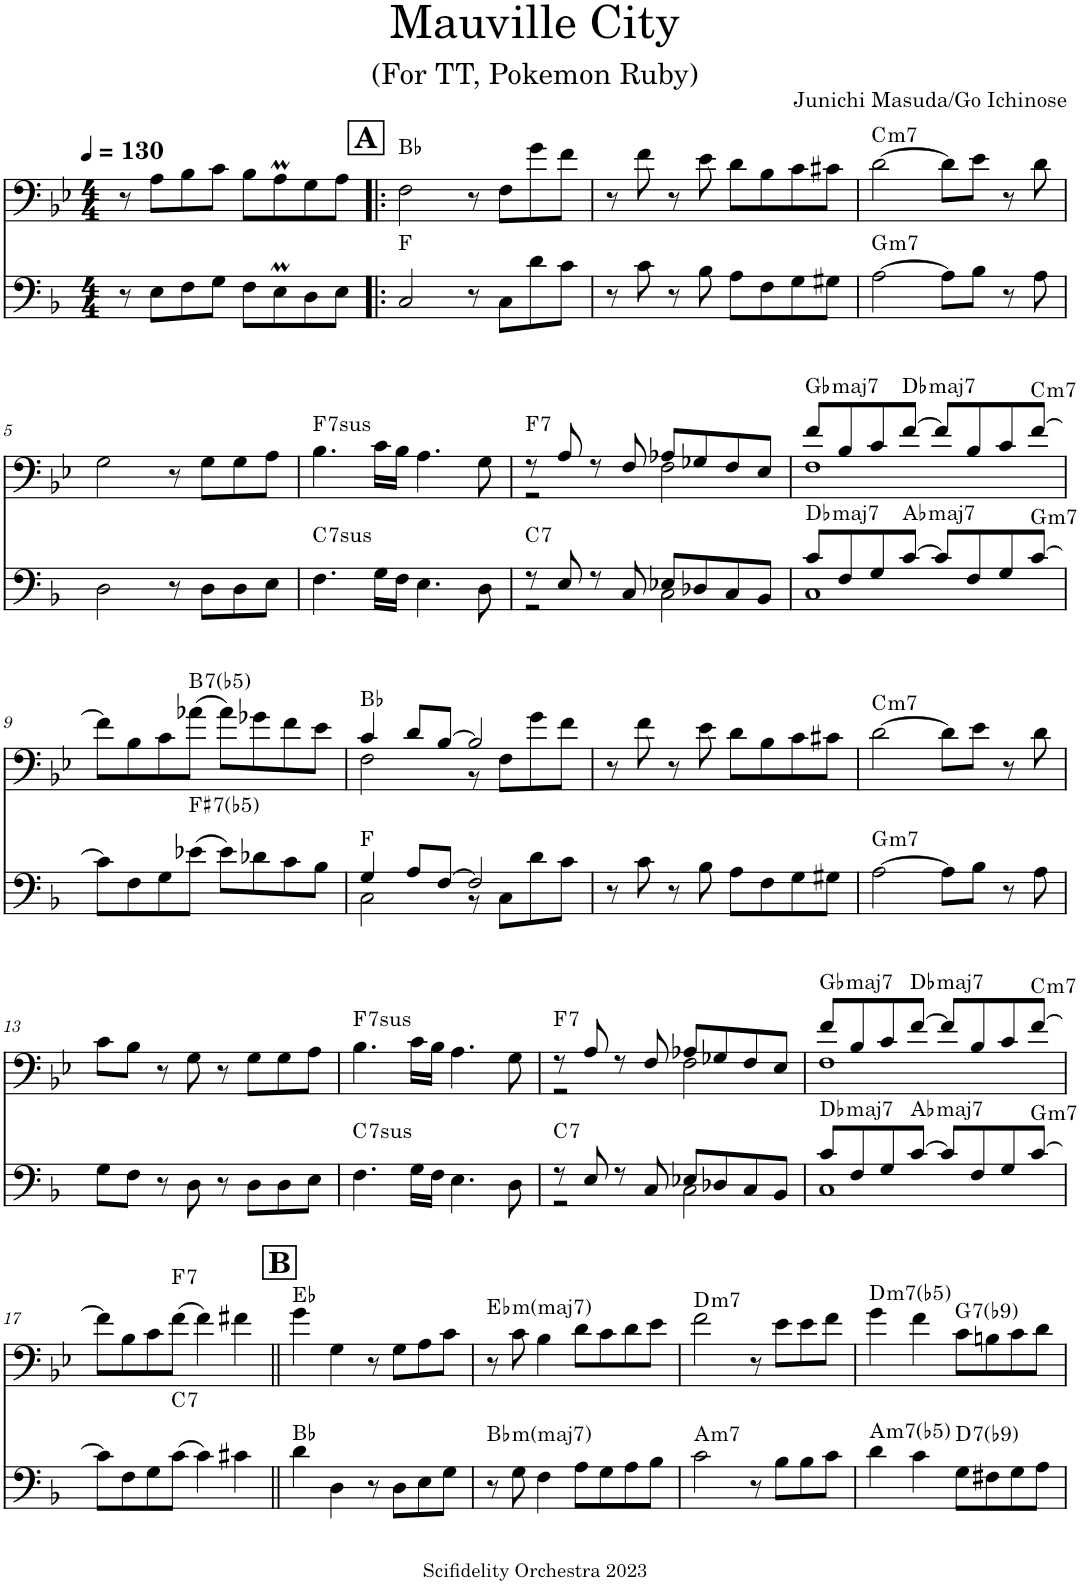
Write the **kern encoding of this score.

**kern	**harte	**kern	**harte
*part2	*part2	*part1	*part1
*staff2	*	*staff1	*
*I"Piano	*	*I"Trombone	*
*I'Pno	*	*I'Trb	*
*clefF4	*	*clefF4	*
*Trd-3c-5	*	*	*
*k[b-]	*	*k[b-e-]	*
*M4/4	*	*M4/4	*
*MM130	*	*MM130	*
=1	=1	=1	=1
8r	.	8r	.
8E\L	.	8A\L	.
8F\	.	8B-\	.
8G\J	.	8c\J	.
8F\L	.	8B-\L	.
8Em\	.	8Am\	.
8D\	.	8G\	.
8E\J	.	8A\J	.
!!LO:REH:place=s1:a:B:cj:fs=14:t=A
=2!|:	=2!|:	=2!|:	=2!|:
2C/	F:maj	2F\	Bb:maj
8r	.	8r	.
8C\L	.	8F\L	.
8d\	.	8g\	.
8c\J	.	8f\J	.
=3	=3	=3	=3
8r	.	8r	.
8c\	.	8f\	.
8r	.	8r	.
8B-\	.	8e-\	.
8A\L	.	8d\L	.
8F\	.	8B-\	.
8G\	.	8c\	.
8G#X\J	.	8c#X\J	.
=4	=4	=4	=4
!	!LO:H:kt=m7	!	!LO:H:kt=m7
[2A\	G:min7	[2d\	C:min7
8A\L]	.	8d\L]	.
8B-\J	.	8e-\J	.
8r	.	8r	.
8A\	.	8d\	.
!!LO:LB:g=z
=5	=5	=5	=5
2D\	.	2G\	.
8r	.	8r	.
8D\L	.	8G\L	.
8D\	.	8G\	.
8E\J	.	8A\J	.
=6	=6	=6	=6
!	!LO:H:kt=7sus	!	!LO:H:kt=7sus
4.F\	C:sus4(7)	4.B-\	F:sus4(7)
16G\LL	.	16c\LL	.
16F\JJ	.	16B-\JJ	.
4.E\	.	4.A\	.
8D\	.	8G\	.
=7	=7	=7	=7
*^	*	*^	*
!	!	!LO:H:kt=7	!	!	!LO:H:kt=7
8r	2r	C:7	8r	2r	F:7
8E/	.	.	8A/	.	.
8r	.	.	8r	.	.
8C/	.	.	8F/	.	.
8E-X/L	2C\	.	8A-X/L	2F\	.
8D-X/	.	.	8G-X/	.	.
8C/	.	.	8F/	.	.
8BB-/J	.	.	8E-/J	.	.
=8	=8	=8	=8	=8	=8
!	!	!LO:H:kt=maj7	!	!	!LO:H:kt=maj7
8c/L	1C	Db:maj7	8f/L	1F	Gb:maj7
8F/	.	.	8B-/	.	.
8G/	.	.	8c/	.	.
!	!	!LO:H:kt=maj7	!	!	!LO:H:kt=maj7
[8c/J	.	Ab:maj7	[8f/J	.	Db:maj7
8c/L]	.	.	8f/L]	.	.
8F/	.	.	8B-/	.	.
8G/	.	.	8c/	.	.
!	!	!LO:H:kt=m7	!	!	!LO:H:kt=m7
[8c/J	.	G:min7	[8f/J	.	C:min7
*v	*v	*	*	*	*
*	*	*v	*v	*
!!LO:LB:g=z
=9	=9	=9	=9
8c\L]	.	8f\L]	.
8F\	.	8B-\	.
8G\	.	8c\	.
!	!LO:H:kt=7	!	!LO:H:kt=7
(8e-X\J	F#:(3,b5,b7)	(8a-X\J	B:(3,b5,b7)
8e-\L)	.	8a-\L)	.
8d-X\	.	8g-X\	.
8c\	.	8f\	.
8B-\J	.	8e-\J	.
=10	=10	=10	=10
*^	*	*^	*
4G/	2C\	F:maj	4c/	2F\	Bb:maj
8A/L	.	.	8d/L	.	.
[8F/J	.	.	[8B-/J	.	.
2F/]	8r	.	2B-/]	8r	.
.	8C\L	.	.	8F\L	.
.	8d\	.	.	8g\	.
.	8c\J	.	.	8f\J	.
*v	*v	*	*	*	*
*	*	*v	*v	*
=11	=11	=11	=11
8r	.	8r	.
8c\	.	8f\	.
8r	.	8r	.
8B-\	.	8e-\	.
8A\L	.	8d\L	.
8F\	.	8B-\	.
8G\	.	8c\	.
8G#X\J	.	8c#X\J	.
=12	=12	=12	=12
!	!LO:H:kt=m7	!	!LO:H:kt=m7
[2A\	G:min7	[2d\	C:min7
8A\L]	.	8d\L]	.
8B-\J	.	8e-\J	.
8r	.	8r	.
8A\	.	8d\	.
!!LO:LB:g=z
=13	=13	=13	=13
8G\L	.	8c\L	.
8F\J	.	8B-\J	.
8r	.	8r	.
8D\	.	8G\	.
8r	.	8r	.
8D\L	.	8G\L	.
8D\	.	8G\	.
8E\J	.	8A\J	.
=14	=14	=14	=14
!	!LO:H:kt=7sus	!	!LO:H:kt=7sus
4.F\	C:sus4(7)	4.B-\	F:sus4(7)
16G\LL	.	16c\LL	.
16F\JJ	.	16B-\JJ	.
4.E\	.	4.A\	.
8D\	.	8G\	.
=15	=15	=15	=15
*^	*	*^	*
!	!	!LO:H:kt=7	!	!	!LO:H:kt=7
8r	2r	C:7	8r	2r	F:7
8E/	.	.	8A/	.	.
8r	.	.	8r	.	.
8C/	.	.	8F/	.	.
8E-X/L	2C\	.	8A-X/L	2F\	.
8D-X/	.	.	8G-X/	.	.
8C/	.	.	8F/	.	.
8BB-/J	.	.	8E-/J	.	.
=16	=16	=16	=16	=16	=16
!	!	!LO:H:kt=maj7	!	!	!LO:H:kt=maj7
8c/L	1C	Db:maj7	8f/L	1F	Gb:maj7
8F/	.	.	8B-/	.	.
8G/	.	.	8c/	.	.
!	!	!LO:H:kt=maj7	!	!	!LO:H:kt=maj7
[8c/J	.	Ab:maj7	[8f/J	.	Db:maj7
8c/L]	.	.	8f/L]	.	.
8F/	.	.	8B-/	.	.
8G/	.	.	8c/	.	.
!	!	!LO:H:kt=m7	!	!	!LO:H:kt=m7
[8c/J	.	G:min7	[8f/J	.	C:min7
*v	*v	*	*	*	*
*	*	*v	*v	*
!!LO:LB:g=z
=17	=17	=17	=17
8c\L]	.	8f\L]	.
8F\	.	8B-\	.
8G\	.	8c\	.
!	!LO:H:kt=7	!	!LO:H:kt=7
(8c\J	C:7	(8f\J	F:7
4c\)	.	4f\)	.
4c#X\	.	4f#X\	.
!!LO:REH:place=s1:a:B:cj:fs=14:t=B
=18||	=18||	=18||	=18||
4d\	Bb:maj	4g\	Eb:maj
4D\	.	4G\	.
8r	.	8r	.
8D\L	.	8G\L	.
8E\	.	8A\	.
8G\J	.	8c\J	.
=19	=19	=19	=19
!	!LO:H:kt=mmaj7	!	!LO:H:kt=mmaj7
8r	Bb:minmaj7	8r	Eb:minmaj7
8G\	.	8c\	.
4F\	.	4B-\	.
8A\L	.	8d\L	.
8G\	.	8c\	.
8A\	.	8d\	.
8B-\J	.	8e-\J	.
=20	=20	=20	=20
!	!LO:H:kt=m7	!	!LO:H:kt=m7
2c\	A:min7	2f\	D:min7
8r	.	8r	.
8B-\L	.	8e-\L	.
8B-\	.	8e-\	.
8c\J	.	8f\J	.
=21	=21	=21	=21
!	!LO:H:kt=m7(b5)	!	!LO:H:kt=m7(b5)
4d\	A:hdim7	4g\	D:hdim7
4c\	.	4f\	.
!	!LO:H:kt=7	!	!LO:H:kt=7
8G\L	D:7(b9)	8c\L	G:7(b9)
8F#X\	.	8Bn\	.
8G\	.	8c\	.
8A\J	.	8d\J	.
=	=	=	=
*-	*-	*-	*-
